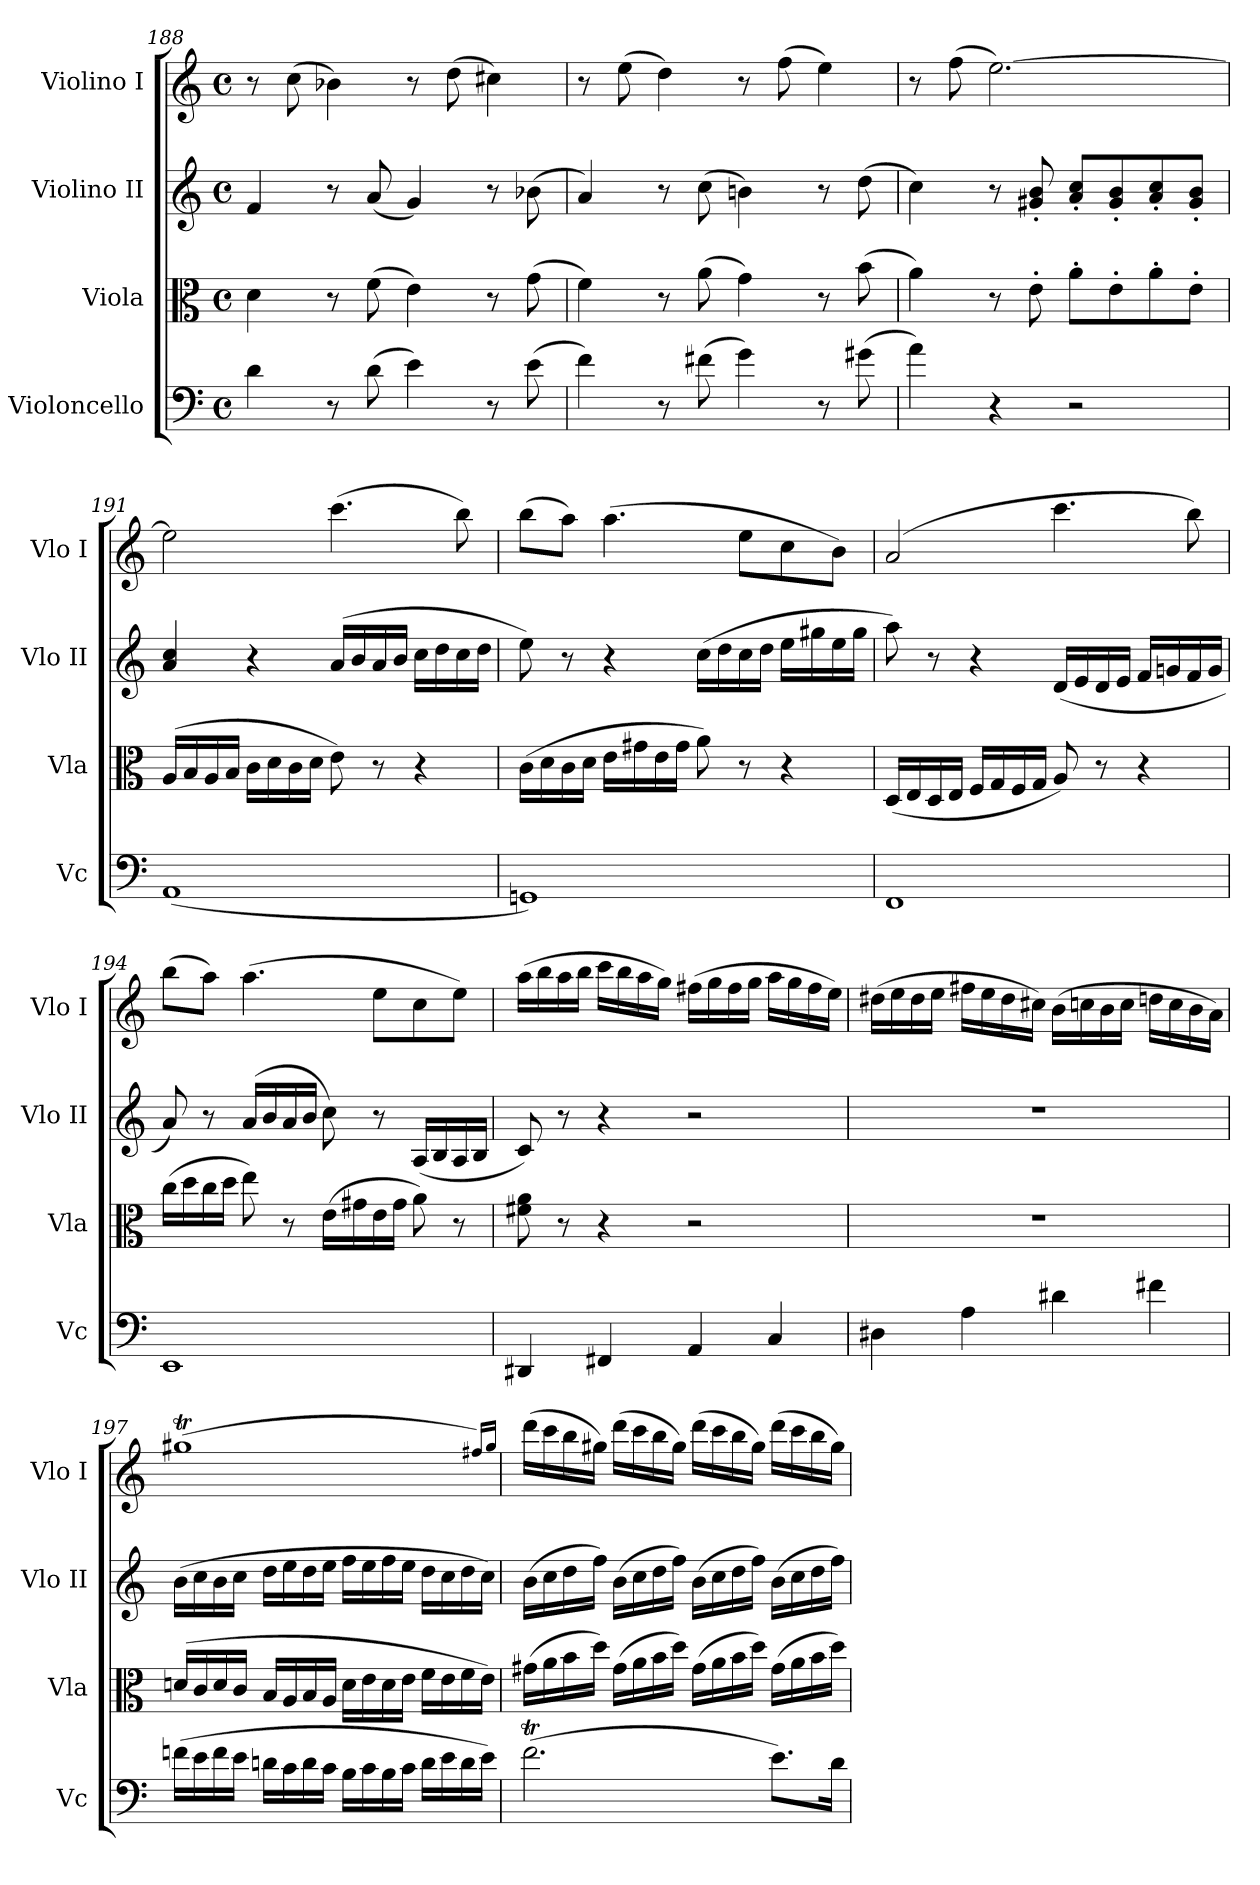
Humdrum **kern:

**kern	**kern	**kern	**kern
*part4	*part3	*part2	*part1
*staff4	*staff3	*staff2	*staff1
*I"Violoncello	*I"Viola	*I"Violino II	*I"Violino I
*I'Vc	*I'Vla	*I'Vlo II	*I'Vlo I
*clefF4	*clefC3	*clefG2	*clefG2
*k[]	*k[]	*k[]	*k[]
*M4/4	*M4/4	*M4/4	*M4/4
*met(c)	*met(c)	*met(c)	*met(c)
=188	=188	=188	=188
4d\	4d\	4f/	8r
.	.	.	(8cc\
8r	8r	8r	4b-X\)
(8d\	(8f\	(8a/	.
4e\)	4e\)	4g/)	8r
.	.	.	(8dd\
8r	8r	8r	4cc#X\)
(8e\	(8g\	(8b-X\	.
=189	=189	=189	=189
4f\)	4f\)	4a/)	8r
.	.	.	(8ee\
8r	8r	8r	4dd\)
(8f#X\	(8a\	(8cc\	.
4g\)	4g\)	4bn\)	8r
.	.	.	(8ff\
8r	8r	8r	4ee\)
(8g#X\	(8b\	(8dd\	.
!!LO:LB:g=z
=190	=190	=190	=190
4a\)	4a\)	4cc\)	8r
.	.	.	(8ff\
4r	8r	8r	[2.ee\)
.	8e'\	8g#X/' 8b/'	.
2r	8a'\L	8a/' 8cc/'L	.
.	8e'\	8g#/' 8b/'	.
.	8a'\	8a/' 8cc/'	.
.	8e'\J	8g#/' 8b/'J	.
=191	=191	=191	=191
(1AA	(16A/LL	4a/ 4cc/	2ee\]
.	16B/	.	.
.	16A/	.	.
.	16B/JJ	.	.
.	16c\LL	4r	.
.	16d\	.	.
.	16c\	.	.
.	16d\JJ	.	.
.	8e\)	(16a/LL	(4.ccc\
.	.	16b/	.
.	8r	16a/	.
.	.	16b/JJ	.
.	4r	16cc\LL	.
.	.	16dd\	.
.	.	16cc\	8bb\)
.	.	16dd\JJ	.
=192	=192	=192	=192
1GGn)	(16c\LL	8ee\)	(8bb\L
.	16d\	.	.
.	16c\	8r	8aa\J)
.	16d\JJ	.	.
.	16e\LL	4r	(4.aa\
.	16g#X\	.	.
.	16e\	.	.
.	16g#\JJ	.	.
.	8a\)	(16cc\LL	.
.	.	16dd\	.
.	8r	16cc\	8ee\L
.	.	16dd\JJ	.
.	4r	16ee\LL	8cc\
.	.	16gg#X\	.
.	.	16ee\	8b\J)
.	.	16gg#\JJ	.
=193	=193	=193	=193
1FF	(16D/LL	8aa\)	(2a/
.	16E/	.	.
.	16D/	8r	.
.	16E/JJ	.	.
.	16F/LL	4r	.
.	16G/	.	.
.	16F/	.	.
.	16G/JJ	.	.
.	8A/)	(16d/LL	4.ccc\
.	.	16e/	.
.	8r	16d/	.
.	.	16e/JJ	.
.	4r	16f/LL	.
.	.	16gn/	.
.	.	16f/	8bb\)
.	.	16g/JJ	.
!!LO:LB:g=z
=194	=194	=194	=194
1EE	(16cc\LL	8a/)	(8bb\L
.	16dd\	.	.
.	16cc\	8r	8aa\J)
.	16dd\JJ	.	.
.	8ee\)	(16a/LL	(4.aa\
.	.	16b/	.
.	8r	16a/	.
.	.	16b/JJ	.
.	(16e\LL	8cc\)	.
.	16g#X\	.	.
.	16e\	8r	8ee\L
.	16g#\JJ	.	.
.	8a\)	(16A/LL	8cc\
.	.	16B/	.
.	8r	16A/	8ee\J)
.	.	16B/JJ	.
=195	=195	=195	=195
4DD#X/	8f#X\ 8a\	8c/)	(16aa\LL
.	.	.	16bb\
.	8r	8r	16aa\
.	.	.	16bb\JJ
4FF#X/	4r	4r	16ccc\LL
.	.	.	16bb\
.	.	.	16aa\
.	.	.	16gg\JJ)
4AA/	2r	2r	(16ff#X\LL
.	.	.	16gg\
.	.	.	16ff#\
.	.	.	16gg\JJ
4C/	.	.	16aa\LL
.	.	.	16gg\
.	.	.	16ff#\
.	.	.	16ee\JJ)
=196	=196	=196	=196
4D#X\	1r	1r	(16dd#X\LL
.	.	.	16ee\
.	.	.	16dd#\
.	.	.	16ee\JJ
4A\	.	.	16ff#X\LL
.	.	.	16ee\
.	.	.	16dd#\
.	.	.	16cc#X\JJ)
4d#X\	.	.	(16b\LL
.	.	.	16ccn\
.	.	.	16b\
.	.	.	16cc\JJ
4f#X\	.	.	16ddn\LL
.	.	.	16cc\
.	.	.	16b\
.	.	.	16a\JJ)
!!LO:LB:g=z
=197	=197	=197	=197
(16fn\LL	(16dn/LL	(16b\LL	(1gg#Xt
16e\	16c/	16cc\	.
16f\	16d/	16b\	.
16e\JJ	16c/JJ	16cc\JJ	.
16dn\LL	16B/LL	16dd\LL	.
16c\	16A/	16ee\	.
16d\	16B/	16dd\	.
16c\JJ	16A/JJ	16ee\JJ	.
16B\LL	16d\LL	16ff\LL	.
16c\	16e\	16ee\	.
16B\	16d\	16ff\	.
16c\JJ	16e\JJ	16ee\JJ	.
16d\LL	16f\LL	16dd\LL	.
16e\	16e\	16cc\	.
16d\	16f\	16dd\	.
16e\JJ)	16e\JJ)	16cc\JJ)	.
.	.	.	16qff#X/LL)
.	.	.	16qgg#/JJ
=198	=198	=198	=198
(2.fT\	(16g#X\LL	(16b\LL	(16ddd\LL
.	16a\	16cc\	16ccc\
.	16b\	16dd\	16bb\
.	16dd\JJ)	16ff\JJ)	16gg#X\JJ)
.	(16g#\LL	(16b\LL	(16ddd\LL
.	16a\	16cc\	16ccc\
.	16b\	16dd\	16bb\
.	16dd\JJ)	16ff\JJ)	16gg#\JJ)
.	(16g#\LL	(16b\LL	(16ddd\LL
.	16a\	16cc\	16ccc\
.	16b\	16dd\	16bb\
.	16dd\JJ)	16ff\JJ)	16gg#\JJ)
8.e\L)	(16g#\LL	(16b\LL	(16ddd\LL
.	16a\	16cc\	16ccc\
.	16b\	16dd\	16bb\
16d\Jk	16dd\JJ)	16ff\JJ)	16gg#\JJ)
=	=	=	=
*-	*-	*-	*-
